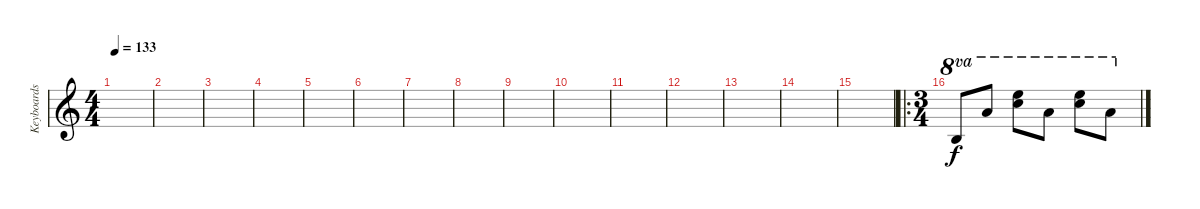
\track ("Keyboards" "Keyboards") {instrument acousticgrandpiano}
\staff {score}
\tuning (E4 B3 G3 D3 A2 E2) {hide}
\ts (4 4)
\tempo 133
\clef g2
\ks c
|
|
|
|
|
|
|
|
|
|
|
|
|
|
|
\ro
\ts (3 4)
16.3.8{ot 8va} 17.1.8{ot 8va} (20.1 29.2).8{ot 8va} 17.1.8{ot 8va} (20.1 29.2).8{ot 8va} 17.1.8{ot 8va}
